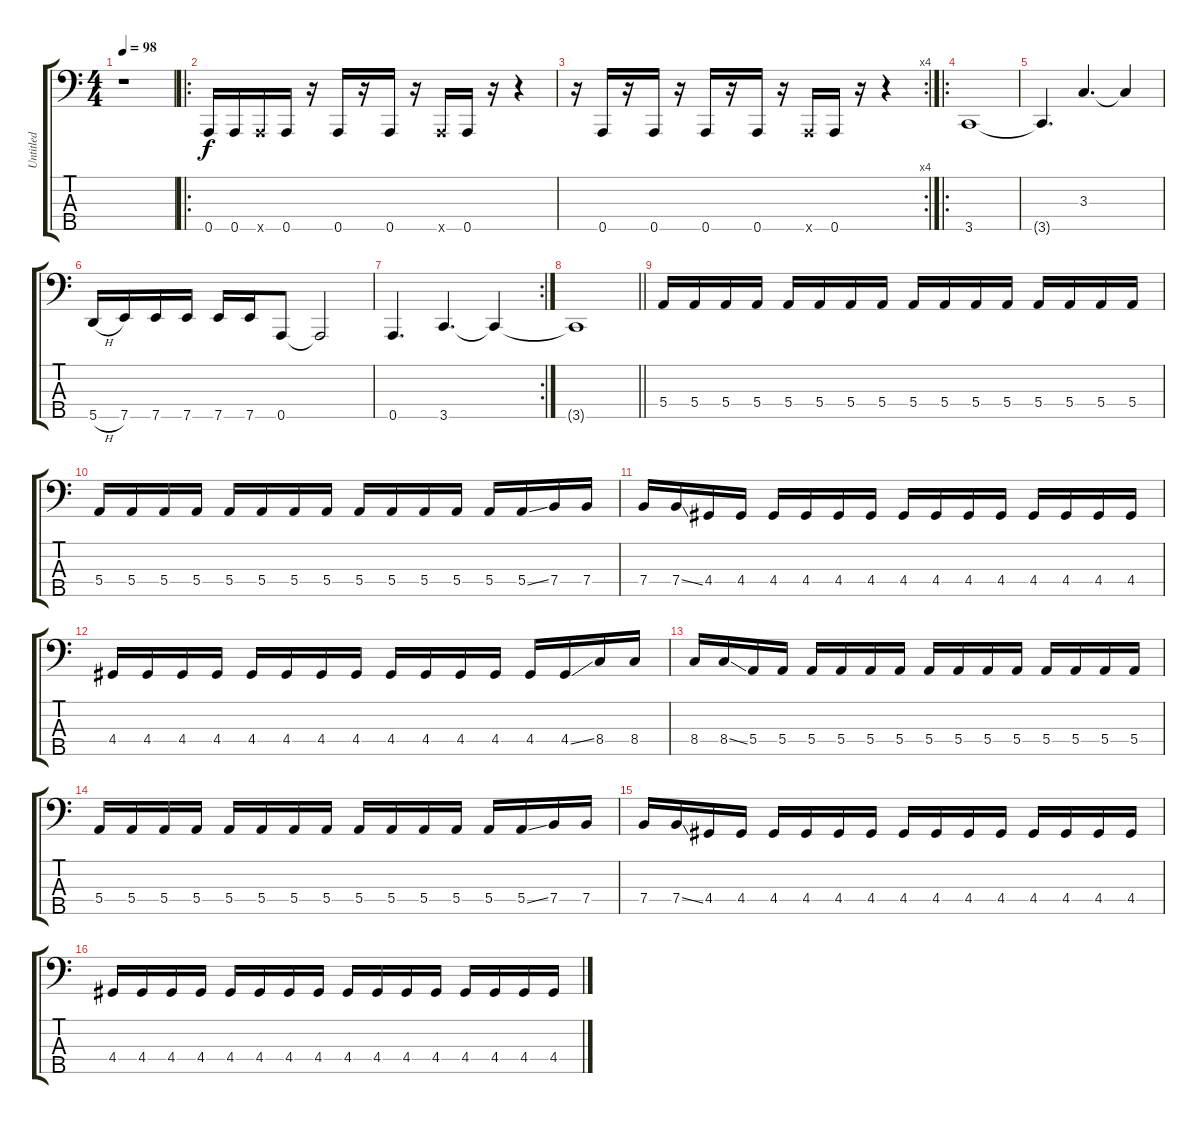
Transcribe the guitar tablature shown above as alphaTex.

\track ("Untitled" "Untitled") {instrument electricbassfinger}
\staff {score tabs}
\tuning (G2 D2 A1 E1 A0) {hide}
\ts (4 4)
\tempo 98
\clef f4
\ks c
r.1{dy f} |
\ro
0.5.16 0.5.16 0.5{x}.16 0.5.16 r.16 0.5.16 r.16 0.5.16 r.16 0.5{x}.16 0.5.16 r.16 r.4 |
\rc 4
r.16 0.5.16 r.16 0.5.16 r.16 0.5.16 r.16 0.5.16 r.16 0.5{x}.16 0.5.16 r.16 r.4 |
\ro
3.5.1 |
3.5{t}.4{d} 3.3.4{d} 3.3{t}.4 |
5.5{h}.16 7.5.16 7.5.16 7.5.16 7.5.16 7.5.16 0.5.8 0.5{t}.2 |
\rc 2
0.5.4{d} 3.5.4{d} 3.5{t}.4 |
\barLineRight lightlight
3.5{t}.1 |
5.4.16 5.4.16 5.4.16 5.4.16 5.4.16 5.4.16 5.4.16 5.4.16 5.4.16 5.4.16 5.4.16 5.4.16 5.4.16 5.4.16 5.4.16 5.4.16 |
5.4.16 5.4.16 5.4.16 5.4.16 5.4.16 5.4.16 5.4.16 5.4.16 5.4.16 5.4.16 5.4.16 5.4.16 5.4.16 5.4{ss}.16 7.4.16 7.4.16 |
7.4.16 7.4{ss}.16 4.4.16 4.4.16 4.4.16 4.4.16 4.4.16 4.4.16 4.4.16 4.4.16 4.4.16 4.4.16 4.4.16 4.4.16 4.4.16 4.4.16 |
4.4.16 4.4.16 4.4.16 4.4.16 4.4.16 4.4.16 4.4.16 4.4.16 4.4.16 4.4.16 4.4.16 4.4.16 4.4.16 4.4{ss}.16 8.4.16 8.4.16 |
8.4.16 8.4{ss}.16 5.4.16 5.4.16 5.4.16 5.4.16 5.4.16 5.4.16 5.4.16 5.4.16 5.4.16 5.4.16 5.4.16 5.4.16 5.4.16 5.4.16 |
5.4.16 5.4.16 5.4.16 5.4.16 5.4.16 5.4.16 5.4.16 5.4.16 5.4.16 5.4.16 5.4.16 5.4.16 5.4.16 5.4{ss}.16 7.4.16 7.4.16 |
7.4.16 7.4{ss}.16 4.4.16 4.4.16 4.4.16 4.4.16 4.4.16 4.4.16 4.4.16 4.4.16 4.4.16 4.4.16 4.4.16 4.4.16 4.4.16 4.4.16 |
4.4.16 4.4.16 4.4.16 4.4.16 4.4.16 4.4.16 4.4.16 4.4.16 4.4.16 4.4.16 4.4.16 4.4.16 4.4.16 4.4.16 4.4.16 4.4.16
